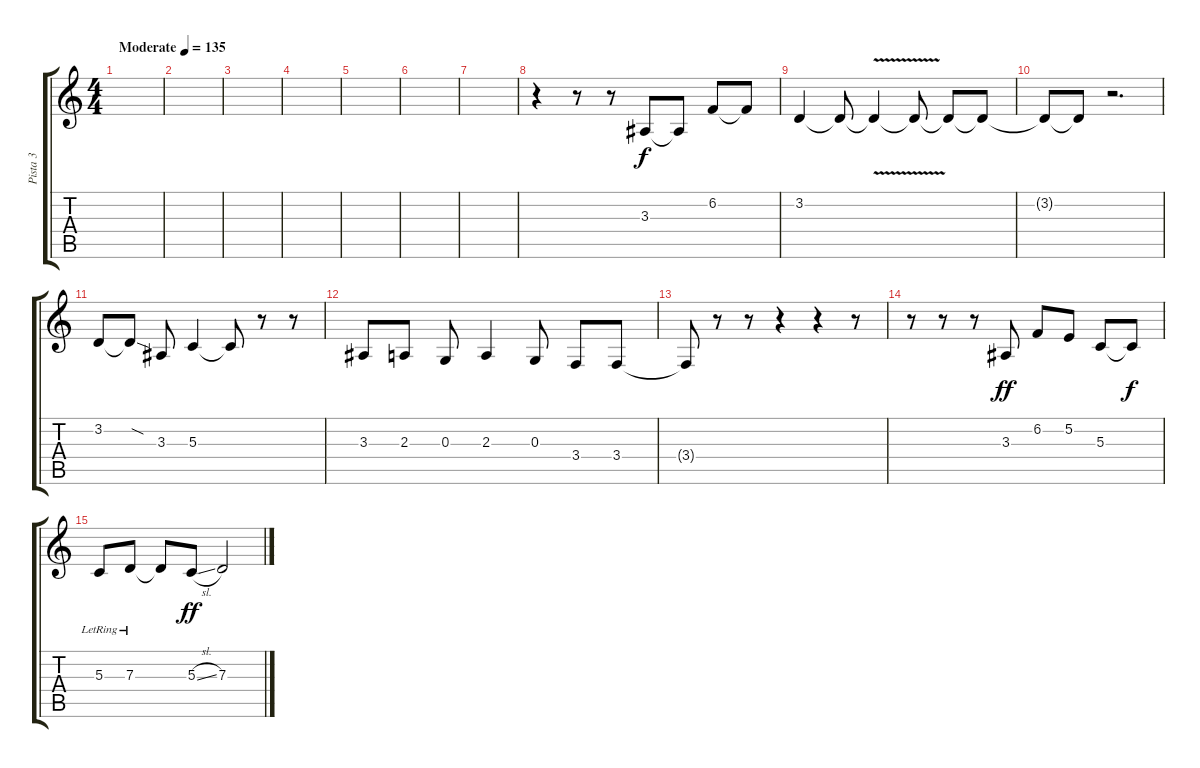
\track ("Pista 3" "Pista 3") {instrument lead2sawtooth}
\staff {score tabs}
\tuning (E4 B3 G3 D3 A2 E2) {hide}
\ts (4 4)
\tempo (135 "Moderate")
\clef g2
\ks c
|
|
|
|
|
|
|
r.4 r.8 r.8 3.3.8 3.3{t}.8 6.2.8 6.2{t}.8 |
3.2.4 3.2{t}.8 3.2{v t}.4 3.2{t}.8 3.2{t}.8 3.2{t}.8 |
3.2{t}.8 3.2{t}.8 r.2{d} |
3.2.8 3.2{sod t}.8 3.3.8 5.3.4 5.3{t}.8 r.8 r.8 |
3.3.8 2.3.8 0.3.8 2.3.4 0.3.8 3.4.8 3.4.8 |
3.4{t}.8 r.8 r.8 r.4 r.4 r.8 |
r.8 r.8 r.8 3.3.8{dy ff} 6.2.8 5.2.8 5.3.8 5.3{t}.8{dy f} |
5.3{lr}.8 7.3{lr}.8 7.3{t}.8 5.3{sl}.8{dy ff} 7.3.2
